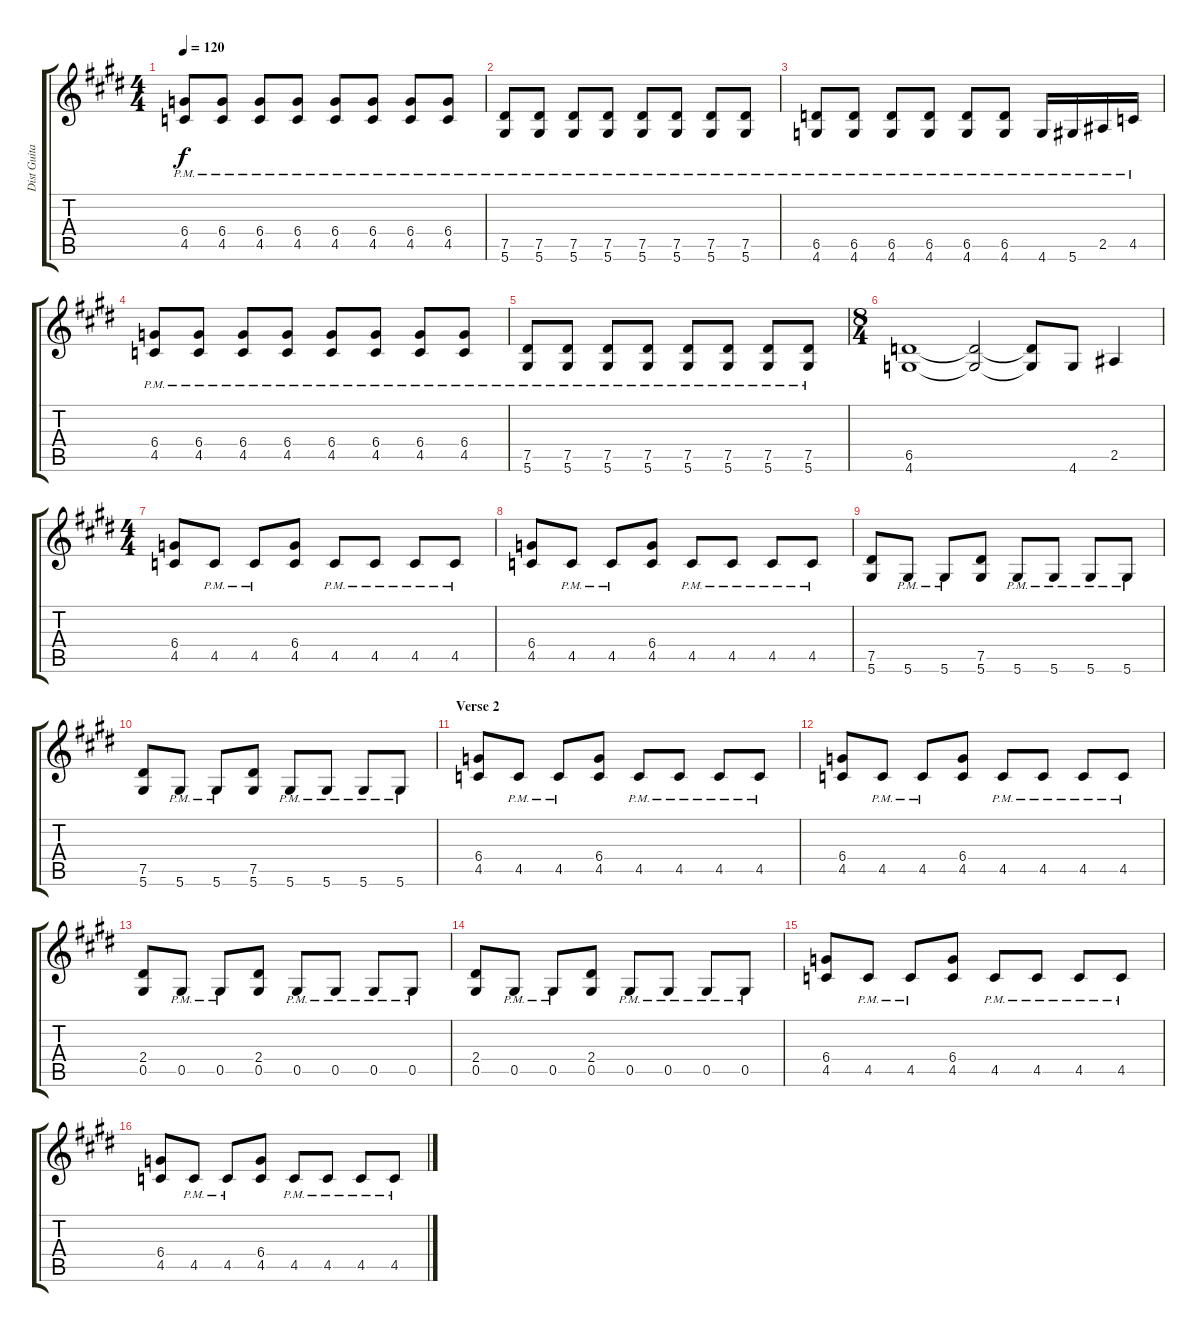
\track ("Dist Guitar 1" "Dist Guita") {instrument distortionguitar}
\staff {score tabs}
\tuning (Eb4 Bb3 Gb3 Db3 Ab2 Eb2) {hide}
\ts (4 4)
\tempo 120
\clef g2
\ks e
(6.4{pm} 4.5{pm}).8{dy f} (6.4{pm} 4.5{pm}).8 (6.4{pm} 4.5{pm}).8 (6.4{pm} 4.5{pm}).8 (6.4{pm} 4.5{pm}).8 (6.4{pm} 4.5{pm}).8 (6.4{pm} 4.5{pm}).8 (6.4{pm} 4.5{pm}).8 |
(7.5{pm} 5.6{pm}).8 (7.5{pm} 5.6{pm}).8 (7.5{pm} 5.6{pm}).8 (7.5{pm} 5.6{pm}).8 (7.5{pm} 5.6{pm}).8 (7.5{pm} 5.6{pm}).8 (7.5{pm} 5.6{pm}).8 (7.5{pm} 5.6{pm}).8 |
(6.5{pm} 4.6{pm}).8 (6.5{pm} 4.6{pm}).8 (6.5{pm} 4.6{pm}).8 (6.5{pm} 4.6{pm}).8 (6.5{pm} 4.6{pm}).8 (6.5{pm} 4.6{pm}).8 4.6{pm}.16 5.6{pm}.16 2.5{pm}.16 4.5{pm}.16 |
(6.4{pm} 4.5{pm}).8 (6.4{pm} 4.5{pm}).8 (6.4{pm} 4.5{pm}).8 (6.4{pm} 4.5{pm}).8 (6.4{pm} 4.5{pm}).8 (6.4{pm} 4.5{pm}).8 (6.4{pm} 4.5{pm}).8 (6.4{pm} 4.5{pm}).8 |
(7.5{pm} 5.6{pm}).8 (7.5{pm} 5.6{pm}).8 (7.5{pm} 5.6{pm}).8 (7.5{pm} 5.6{pm}).8 (7.5{pm} 5.6{pm}).8 (7.5{pm} 5.6{pm}).8 (7.5{pm} 5.6{pm}).8 (7.5{pm} 5.6{pm}).8 |
\ts (8 4)
(6.5 4.6).1 (6.5{t} 4.6{t}).2 (6.5{t} 4.6{t}).8 4.6.8 2.5.4 |
\ts (4 4)
(6.4 4.5).8 4.5{pm}.8 4.5{pm}.8 (6.4 4.5).8 4.5{pm}.8 4.5{pm}.8 4.5{pm}.8 4.5{pm}.8 |
(6.4 4.5).8 4.5{pm}.8 4.5{pm}.8 (6.4 4.5).8 4.5{pm}.8 4.5{pm}.8 4.5{pm}.8 4.5{pm}.8 |
(7.5 5.6).8 5.6{pm}.8 5.6{pm}.8 (7.5 5.6).8 5.6{pm}.8 5.6{pm}.8 5.6{pm}.8 5.6{pm}.8 |
(7.5 5.6).8 5.6{pm}.8 5.6{pm}.8 (7.5 5.6).8 5.6{pm}.8 5.6{pm}.8 5.6{pm}.8 5.6{pm}.8 |
\section ("" "Verse 2")
(6.4 4.5).8 4.5{pm}.8 4.5{pm}.8 (6.4 4.5).8 4.5{pm}.8 4.5{pm}.8 4.5{pm}.8 4.5{pm}.8 |
(6.4 4.5).8 4.5{pm}.8 4.5{pm}.8 (6.4 4.5).8 4.5{pm}.8 4.5{pm}.8 4.5{pm}.8 4.5{pm}.8 |
(2.4 0.5).8 0.5{pm}.8 0.5{pm}.8 (2.4 0.5).8 0.5{pm}.8 0.5{pm}.8 0.5{pm}.8 0.5{pm}.8 |
(2.4 0.5).8 0.5{pm}.8 0.5{pm}.8 (2.4 0.5).8 0.5{pm}.8 0.5{pm}.8 0.5{pm}.8 0.5{pm}.8 |
(6.4 4.5).8 4.5{pm}.8 4.5{pm}.8 (6.4 4.5).8 4.5{pm}.8 4.5{pm}.8 4.5{pm}.8 4.5{pm}.8 |
(6.4 4.5).8 4.5{pm}.8 4.5{pm}.8 (6.4 4.5).8 4.5{pm}.8 4.5{pm}.8 4.5{pm}.8 4.5{pm}.8
